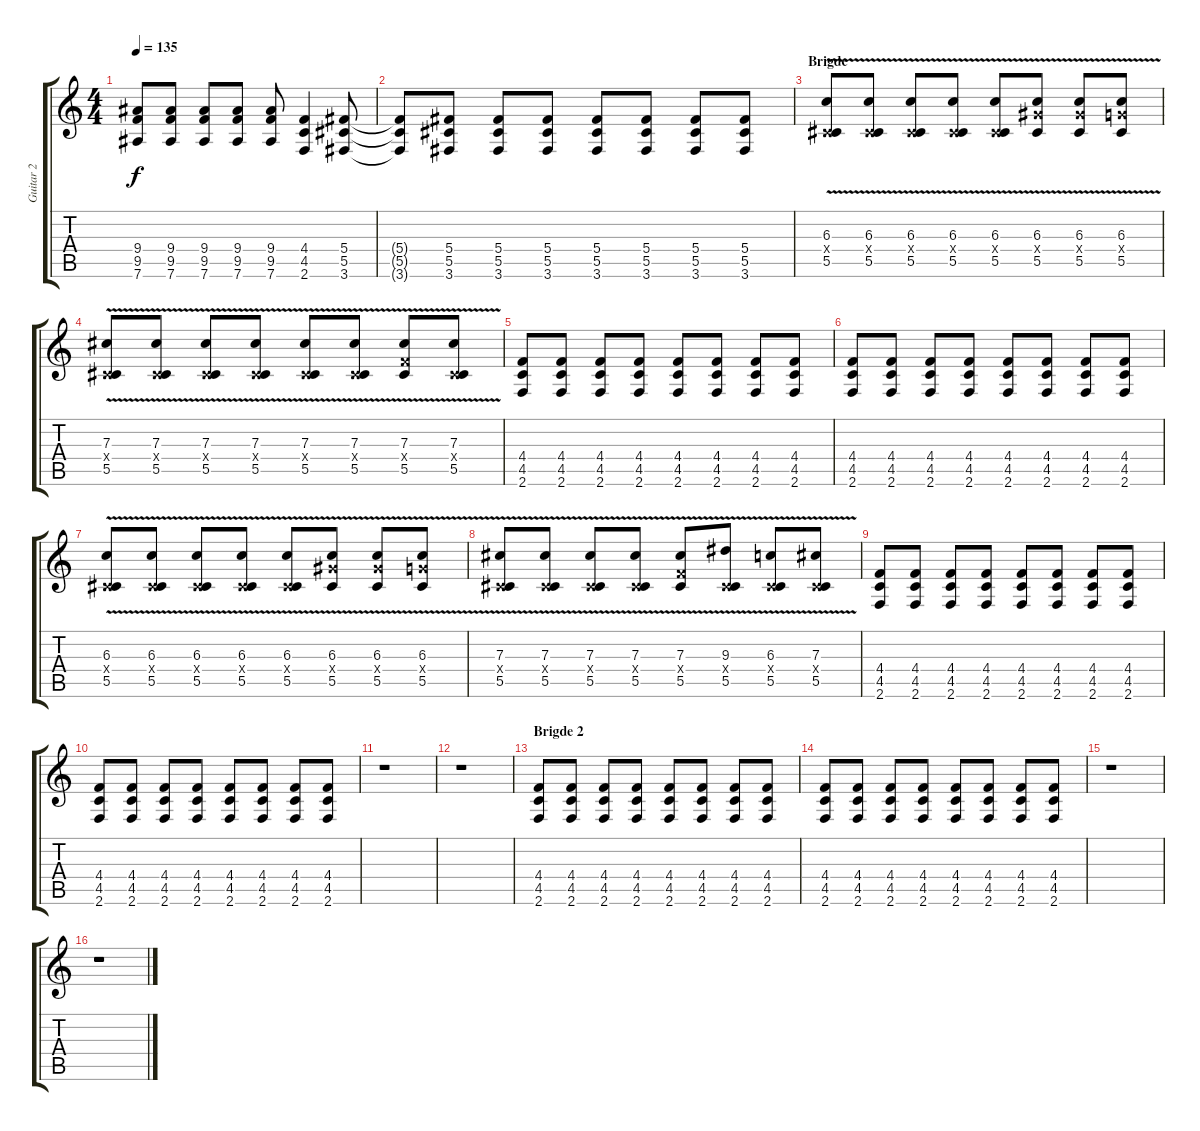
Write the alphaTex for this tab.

\track ("Guitar 2" "Guitar 2") {instrument electricguitarjazz}
\staff {score tabs}
\tuning (Eb4 Bb3 Gb3 Db3 Ab2 Eb2) {hide}
\ts (4 4)
\tempo 135
\clef g2
\ks c
(9.4 9.5 7.6).8{dy f} (9.4 9.5 7.6).8{instrument distortionguitar} (9.4 9.5 7.6).8 (9.4 9.5 7.6).8 (9.4 9.5 7.6).8 (4.4 4.5 2.6).4 (5.4 5.5 3.6).8 |
(5.4{t} 5.5{t} 3.6{t}).8 (5.4 5.5 3.6).8 (5.4 5.5 3.6).8{instrument distortionguitar} (5.4 5.5 3.6).8 (5.4 5.5 3.6).8 (5.4 5.5 3.6).8 (5.4 5.5 3.6).8 (5.4 5.5 3.6).8 |
\section ("" "Brigde")
(6.3{v} 0.4{x} 5.5{v}).8{instrument distortionguitar} (6.3 0.4{x} 5.5{v}).8 (6.3{v} 0.4{x} 5.5{v}).8{instrument distortionguitar} (6.3{v} 0.4{x} 5.5{v}).8 (6.3{v} 0.4{x} 5.5{v}).8 (6.3{v} 7.4{x} 5.5{v}).8 (6.3{v} 7.4{x} 5.5{v}).8 (6.3{v} 6.4{x} 5.5{v}).8{instrument distortionguitar} |
(7.3{v} 0.4{x} 5.5{v}).8 (7.3{v} 0.4{x} 5.5{v}).8{instrument distortionguitar} (7.3{v} 0.4{x} 5.5{v}).8 (7.3{v} 0.4{x} 5.5{v}).8 (7.3{v} 0.4{x} 5.5{v}).8 (7.3{v} 0.4{x} 5.5{v}).8 (7.3{v} 4.4{x} 5.5{v}).8{instrument distortionguitar} (7.3{v} 0.4{x} 5.5{v}).8 |
(4.4 4.5 2.6).8{instrument distortionguitar} (4.4 4.5 2.6).8 (4.4 4.5 2.6).8 (4.4 4.5 2.6).8 (4.4 4.5 2.6).8 (4.4 4.5 2.6).8 (4.4 4.5 2.6).8 (4.4 4.5 2.6).8 |
(4.4 4.5 2.6).8{instrument distortionguitar} (4.4 4.5 2.6).8 (4.4 4.5 2.6).8 (4.4 4.5 2.6).8 (4.4 4.5 2.6).8 (4.4 4.5 2.6).8 (4.4 4.5 2.6).8 (4.4 4.5 2.6).8 |
(6.3{v} 0.4{x} 5.5{v}).8 (6.3 0.4{x} 5.5{v}).8 (6.3{v} 0.4{x} 5.5{v}).8{instrument distortionguitar} (6.3{v} 0.4{x} 5.5{v}).8 (6.3{v} 0.4{x} 5.5{v}).8 (6.3{v} 7.4{x} 5.5{v}).8 (6.3{v} 7.4{x} 5.5{v}).8 (6.3{v} 6.4{x} 5.5{v}).8{instrument distortionguitar} |
(7.3{v} 0.4{x} 5.5{v}).8 (7.3{v} 0.4{x} 5.5{v}).8{instrument distortionguitar} (7.3{v} 0.4{x} 5.5{v}).8 (7.3{v} 0.4{x} 5.5{v}).8 (7.3{v} 4.4{x} 5.5{v}).8{instrument distortionguitar} (9.3{v} 0.4{x} 5.5{v}).8 (6.3{v} 0.4{x} 5.5{v}).8 (7.3{v} 0.4{x} 5.5{v}).8 |
(4.4 4.5 2.6).8{instrument distortionguitar} (4.4 4.5 2.6).8 (4.4 4.5 2.6).8 (4.4 4.5 2.6).8 (4.4 4.5 2.6).8 (4.4 4.5 2.6).8 (4.4 4.5 2.6).8 (4.4 4.5 2.6).8 |
(4.4 4.5 2.6).8{instrument distortionguitar} (4.4 4.5 2.6).8 (4.4 4.5 2.6).8 (4.4 4.5 2.6).8 (4.4 4.5 2.6).8 (4.4 4.5 2.6).8 (4.4 4.5 2.6).8 (4.4 4.5 2.6).8 |
r.1 |
r.1 |
\section ("" "Brigde 2")
(4.4 4.5 2.6).8{instrument distortionguitar} (4.4 4.5 2.6).8 (4.4 4.5 2.6).8 (4.4 4.5 2.6).8 (4.4 4.5 2.6).8 (4.4 4.5 2.6).8 (4.4 4.5 2.6).8 (4.4 4.5 2.6).8 |
(4.4 4.5 2.6).8{instrument distortionguitar} (4.4 4.5 2.6).8 (4.4 4.5 2.6).8 (4.4 4.5 2.6).8 (4.4 4.5 2.6).8 (4.4 4.5 2.6).8 (4.4 4.5 2.6).8 (4.4 4.5 2.6).8 |
r.1 |
r.1
